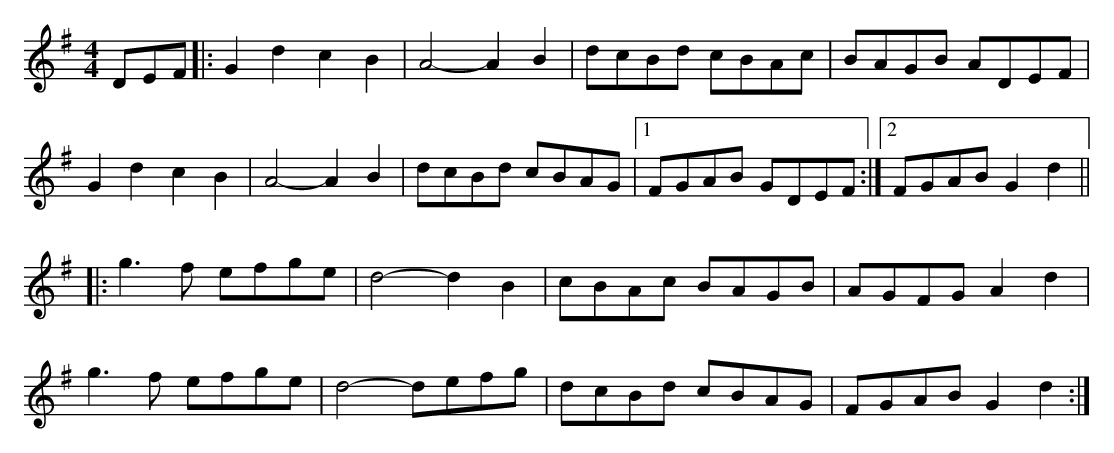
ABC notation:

X:1
M:4/4
K:G
DEF|:G2d2c2B2|A4- A2B2|dcBd cBAc|BAGB ADEF|
G2d2c2B2|A4 -A2B2|dcBd cBAG|1 FGAB GDEF:|2 FGAB G2d2||
|:g3f efge|d4- d2B2|cBAc BAGB|AGFG A2d2|
g3f efge|d4- defg|dcBd cBAG|FGAB G2d2:|
